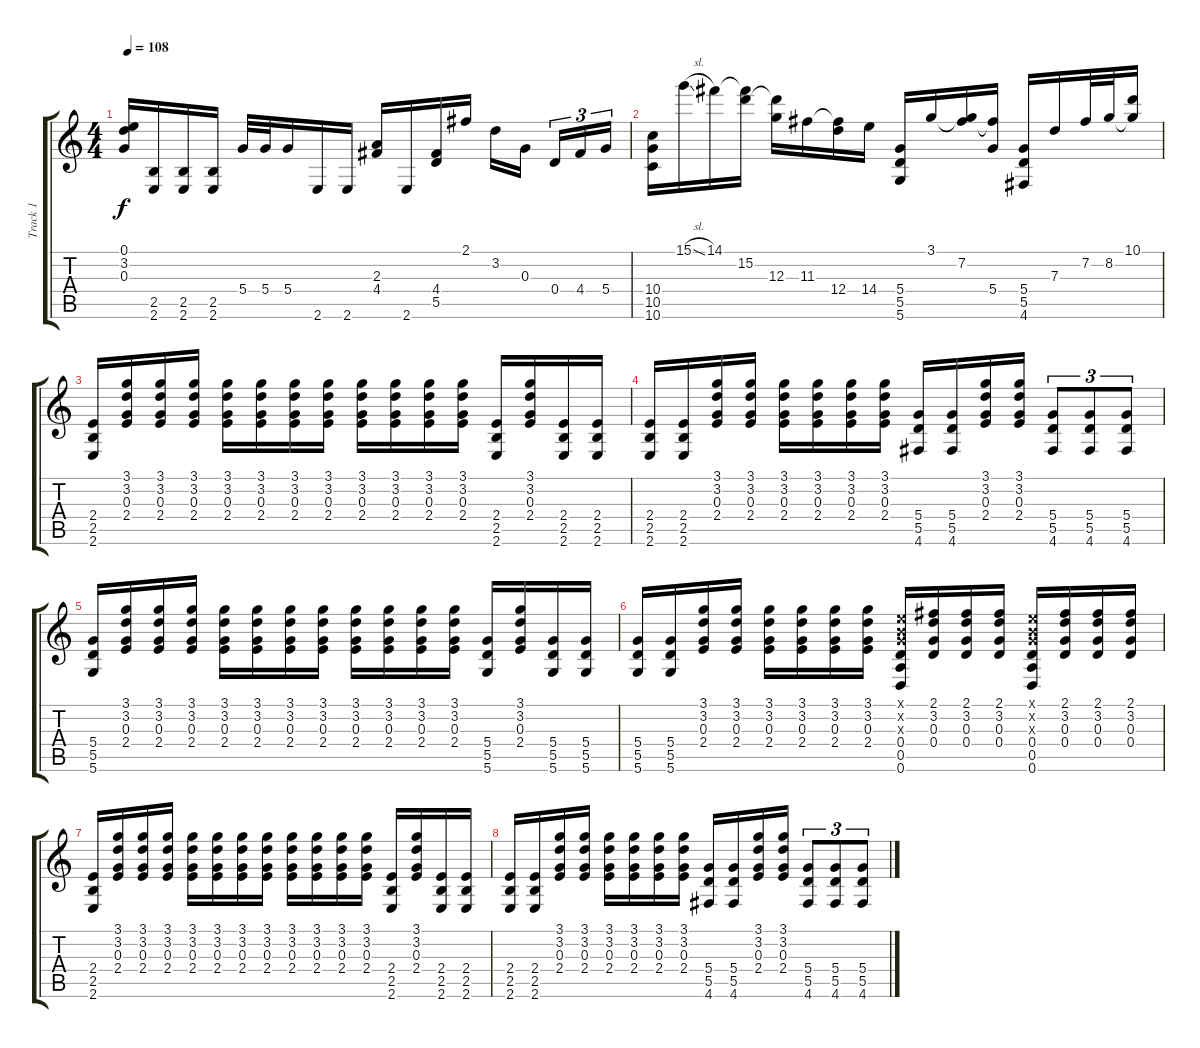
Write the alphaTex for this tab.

\track ("Track 1" "Track 1") {instrument distortionguitar}
\staff {score tabs}
\tuning (E4 B3 G3 D3 A2 D2) {hide}
\ts (4 4)
\tempo 108
\clef g2
\ks c
(0.1 3.2 0.3).16{dy f} (2.5 2.6).16 (2.5 2.6).16 (2.5 2.6).16 5.4.32 5.4.32 5.4.16 2.6.16 2.6.16 (2.3 4.4).16 2.6.16 (4.4 5.5).16 2.1.16 3.2.16 0.3.16{beam splitsecondary} 0.4.16{tu (3 2)} 4.4.16{tu (3 2)} 5.4.16{tu (3 2)} |
(10.4 10.5 10.6).16 15.1{sl}.16 14.1.16 (14.1{t} 15.2).16 (15.2{t} 12.3).16 11.3.16 (11.3{t} 12.4).16 14.4.16 (5.4 5.5 5.6).16 3.1.16 (3.1{t} 7.2).16 (7.2{t} 5.4).16 (5.4 5.5 4.6).16 7.3.16 7.2.32 8.2.32 (10.1 8.2{t}).16 |
(2.4 2.5 2.6).16 (3.1 3.2 0.3 2.4).16 (3.1 3.2 0.3 2.4).16 (3.1 3.2 0.3 2.4).16 (3.1 3.2 0.3 2.4).16 (3.1 3.2 0.3 2.4).16 (3.1 3.2 0.3 2.4).16 (3.1 3.2 0.3 2.4).16 (3.1 3.2 0.3 2.4).16 (3.1 3.2 0.3 2.4).16 (3.1 3.2 0.3 2.4).16 (3.1 3.2 0.3 2.4).16 (2.4 2.5 2.6).16 (3.1 3.2 0.3 2.4).16 (2.4 2.5 2.6).16 (2.4 2.5 2.6).16 |
(2.4 2.5 2.6).16 (2.4 2.5 2.6).16 (3.1 3.2 0.3 2.4).16 (3.1 3.2 0.3 2.4).16 (3.1 3.2 0.3 2.4).16 (3.1 3.2 0.3 2.4).16 (3.1 3.2 0.3 2.4).16 (3.1 3.2 0.3 2.4).16 (5.4 5.5 4.6).16 (5.4 5.5 4.6).16 (3.1 3.2 0.3 2.4).16 (3.1 3.2 0.3 2.4).16 (5.4 5.5 4.6).8{tu (3 2)} (5.4 5.5 4.6).8{tu (3 2)} (5.4 5.5 4.6).8{tu (3 2)} |
(5.4 5.5 5.6).16 (3.1 3.2 0.3 2.4).16 (3.1 3.2 0.3 2.4).16 (3.1 3.2 0.3 2.4).16 (3.1 3.2 0.3 2.4).16 (3.1 3.2 0.3 2.4).16 (3.1 3.2 0.3 2.4).16 (3.1 3.2 0.3 2.4).16 (3.1 3.2 0.3 2.4).16 (3.1 3.2 0.3 2.4).16 (3.1 3.2 0.3 2.4).16 (3.1 3.2 0.3 2.4).16 (5.4 5.5 5.6).16 (3.1 3.2 0.3 2.4).16 (5.4 5.5 5.6).16 (5.4 5.5 5.6).16 |
(5.4 5.5 5.6).16 (5.4 5.5 5.6).16 (3.1 3.2 0.3 2.4).16 (3.1 3.2 0.3 2.4).16 (3.1 3.2 0.3 2.4).16 (3.1 3.2 0.3 2.4).16 (3.1 3.2 0.3 2.4).16 (3.1 3.2 0.3 2.4).16 (0.1{x} 0.2{x} 0.3{x} 0.4 0.5 0.6).16 (2.1 3.2 0.3 0.4).16 (2.1 3.2 0.3 0.4).16 (2.1 3.2 0.3 0.4).16 (0.1{x} 0.2{x} 0.3{x} 0.4 0.5 0.6).16 (2.1 3.2 0.3 0.4).16 (2.1 3.2 0.3 0.4).16 (2.1 3.2 0.3 0.4).16 |
(2.4 2.5 2.6).16 (3.1 3.2 0.3 2.4).16 (3.1 3.2 0.3 2.4).16 (3.1 3.2 0.3 2.4).16 (3.1 3.2 0.3 2.4).16 (3.1 3.2 0.3 2.4).16 (3.1 3.2 0.3 2.4).16 (3.1 3.2 0.3 2.4).16 (3.1 3.2 0.3 2.4).16 (3.1 3.2 0.3 2.4).16 (3.1 3.2 0.3 2.4).16 (3.1 3.2 0.3 2.4).16 (2.4 2.5 2.6).16 (3.1 3.2 0.3 2.4).16 (2.4 2.5 2.6).16 (2.4 2.5 2.6).16 |
(2.4 2.5 2.6).16 (2.4 2.5 2.6).16 (3.1 3.2 0.3 2.4).16 (3.1 3.2 0.3 2.4).16 (3.1 3.2 0.3 2.4).16 (3.1 3.2 0.3 2.4).16 (3.1 3.2 0.3 2.4).16 (3.1 3.2 0.3 2.4).16 (5.4 5.5 4.6).16 (5.4 5.5 4.6).16 (3.1 3.2 0.3 2.4).16 (3.1 3.2 0.3 2.4).16 (5.4 5.5 4.6).8{tu (3 2)} (5.4 5.5 4.6).8{tu (3 2)} (5.4 5.5 4.6).8{tu (3 2)}
